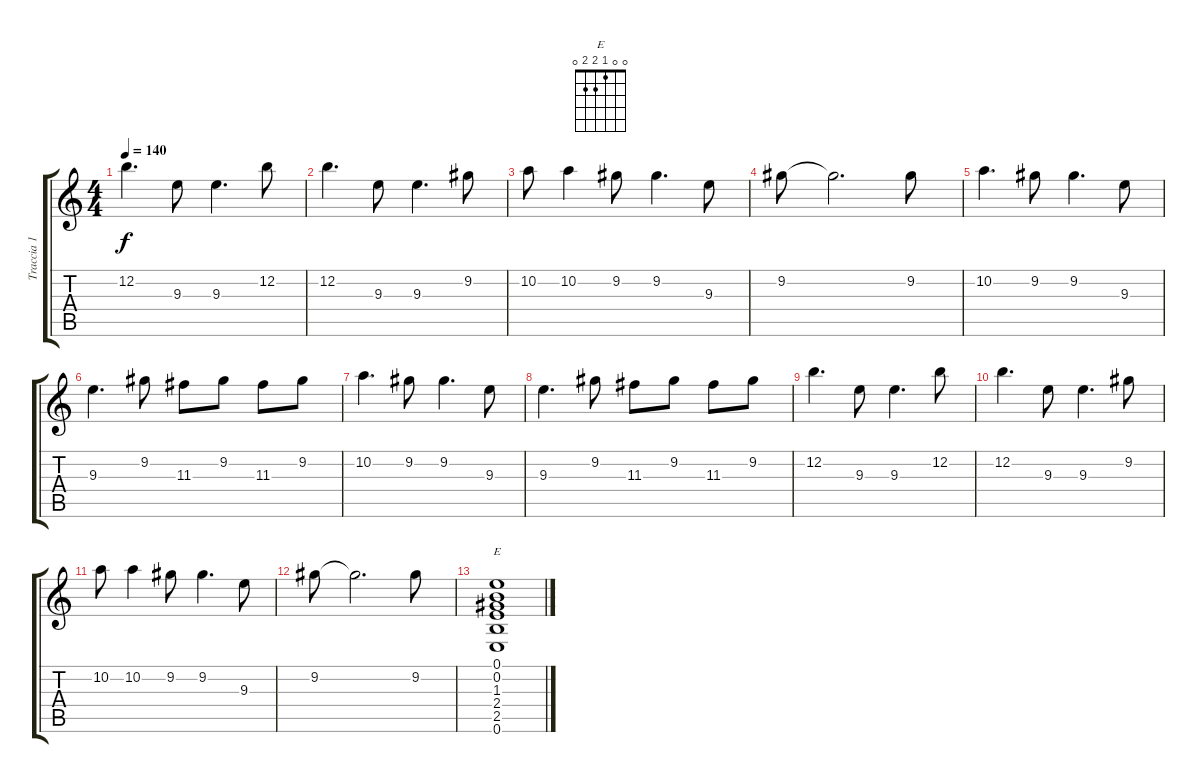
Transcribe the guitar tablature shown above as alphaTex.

\track ("Traccia 1" "Traccia 1") {instrument overdrivenguitar}
\staff {score tabs}
\tuning (E4 B3 G3 D3 A2 E2) {hide}
\chord ("E" 0 0 1 2 2 0)
\ts (4 4)
\tempo 140
\clef g2
\ks c
12.2.4{d dy f} 9.3.8 9.3.4{d} 12.2.8 |
12.2.4{d} 9.3.8 9.3.4{d} 9.2.8 |
10.2.8 10.2.4 9.2.8 9.2.4{d} 9.3.8 |
9.2.8 9.2{t}.2{d} 9.2.8 |
10.2.4{d} 9.2.8 9.2.4{d} 9.3.8 |
9.3.4{d} 9.2.8 11.3.8 9.2.8 11.3.8 9.2.8 |
10.2.4{d} 9.2.8 9.2.4{d} 9.3.8 |
9.3.4{d} 9.2.8 11.3.8 9.2.8 11.3.8 9.2.8 |
12.2.4{d} 9.3.8 9.3.4{d} 12.2.8 |
12.2.4{d} 9.3.8 9.3.4{d} 9.2.8 |
10.2.8 10.2.4 9.2.8 9.2.4{d} 9.3.8 |
9.2.8 9.2{t}.2{d} 9.2.8 |
(0.1 0.2 1.3 2.4 2.5 0.6).1{ch "E"}
